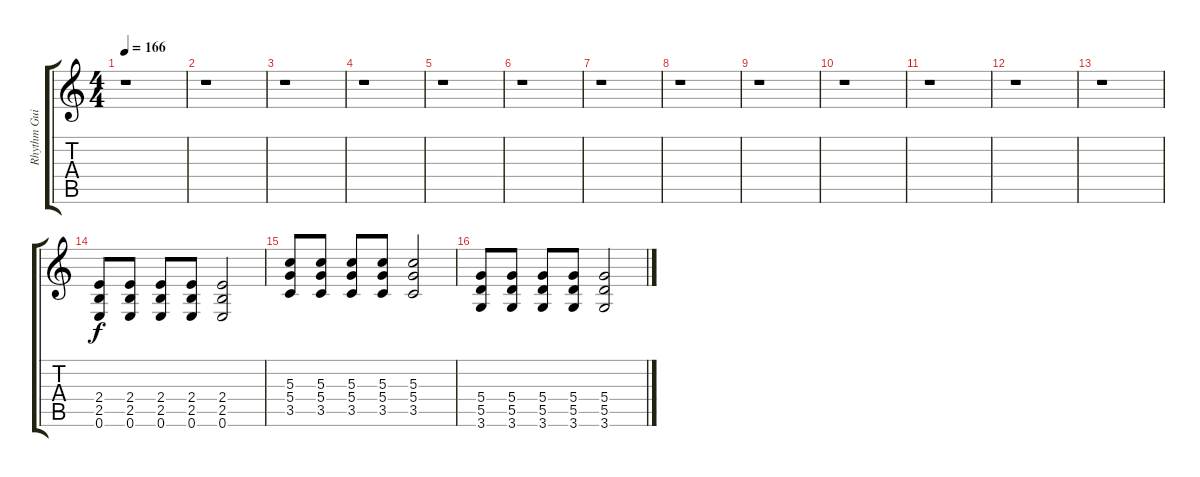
\track ("Rhythm Guitar II" "Rhythm Gui") {instrument distortionguitar}
\staff {score tabs}
\tuning (E4 B3 G3 D3 A2 E2) {hide}
\ts (4 4)
\tempo 166
\clef g2
\ks c
r.1{dy mp} |
r.1 |
r.1 |
r.1 |
r.1 |
r.1 |
r.1 |
r.1 |
r.1 |
r.1 |
r.1 |
r.1 |
r.1 |
(2.4 2.5 0.6).8{dy f} (2.4 2.5 0.6).8 (2.4 2.5 0.6).8 (2.4 2.5 0.6).8 (2.4 2.5 0.6).2 |
(5.3 5.4 3.5).8 (5.3 5.4 3.5).8 (5.3 5.4 3.5).8 (5.3 5.4 3.5).8 (5.3 5.4 3.5).2 |
(5.4 5.5 3.6).8 (5.4 5.5 3.6).8 (5.4 5.5 3.6).8 (5.4 5.5 3.6).8 (5.4 5.5 3.6).2
